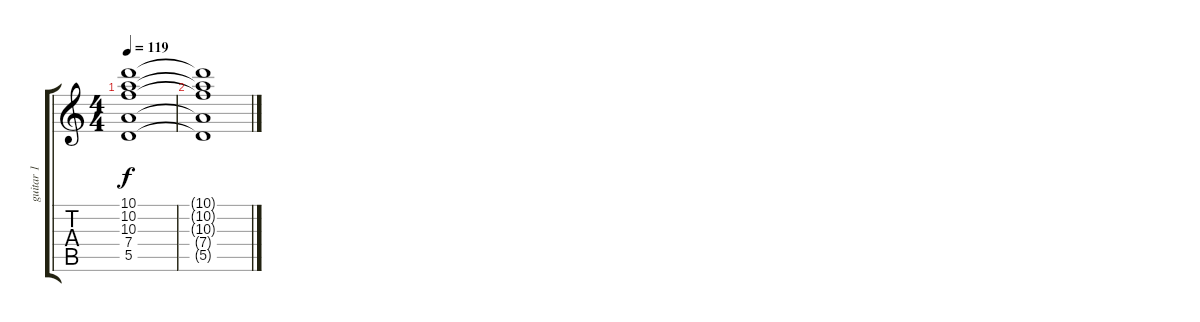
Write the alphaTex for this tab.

\track ("guitar 1" "guitar 1") {instrument overdrivenguitar}
\staff {score tabs}
\tuning (E4 B3 G3 D3 A2 E2) {hide}
\ts (4 4)
\tempo 119
\clef g2
\ks c
(10.1 10.2 10.3 7.4 5.5).1{dy f} |
(10.1{t} 10.2{t} 10.3{t} 7.4{t} 5.5{t}).1
